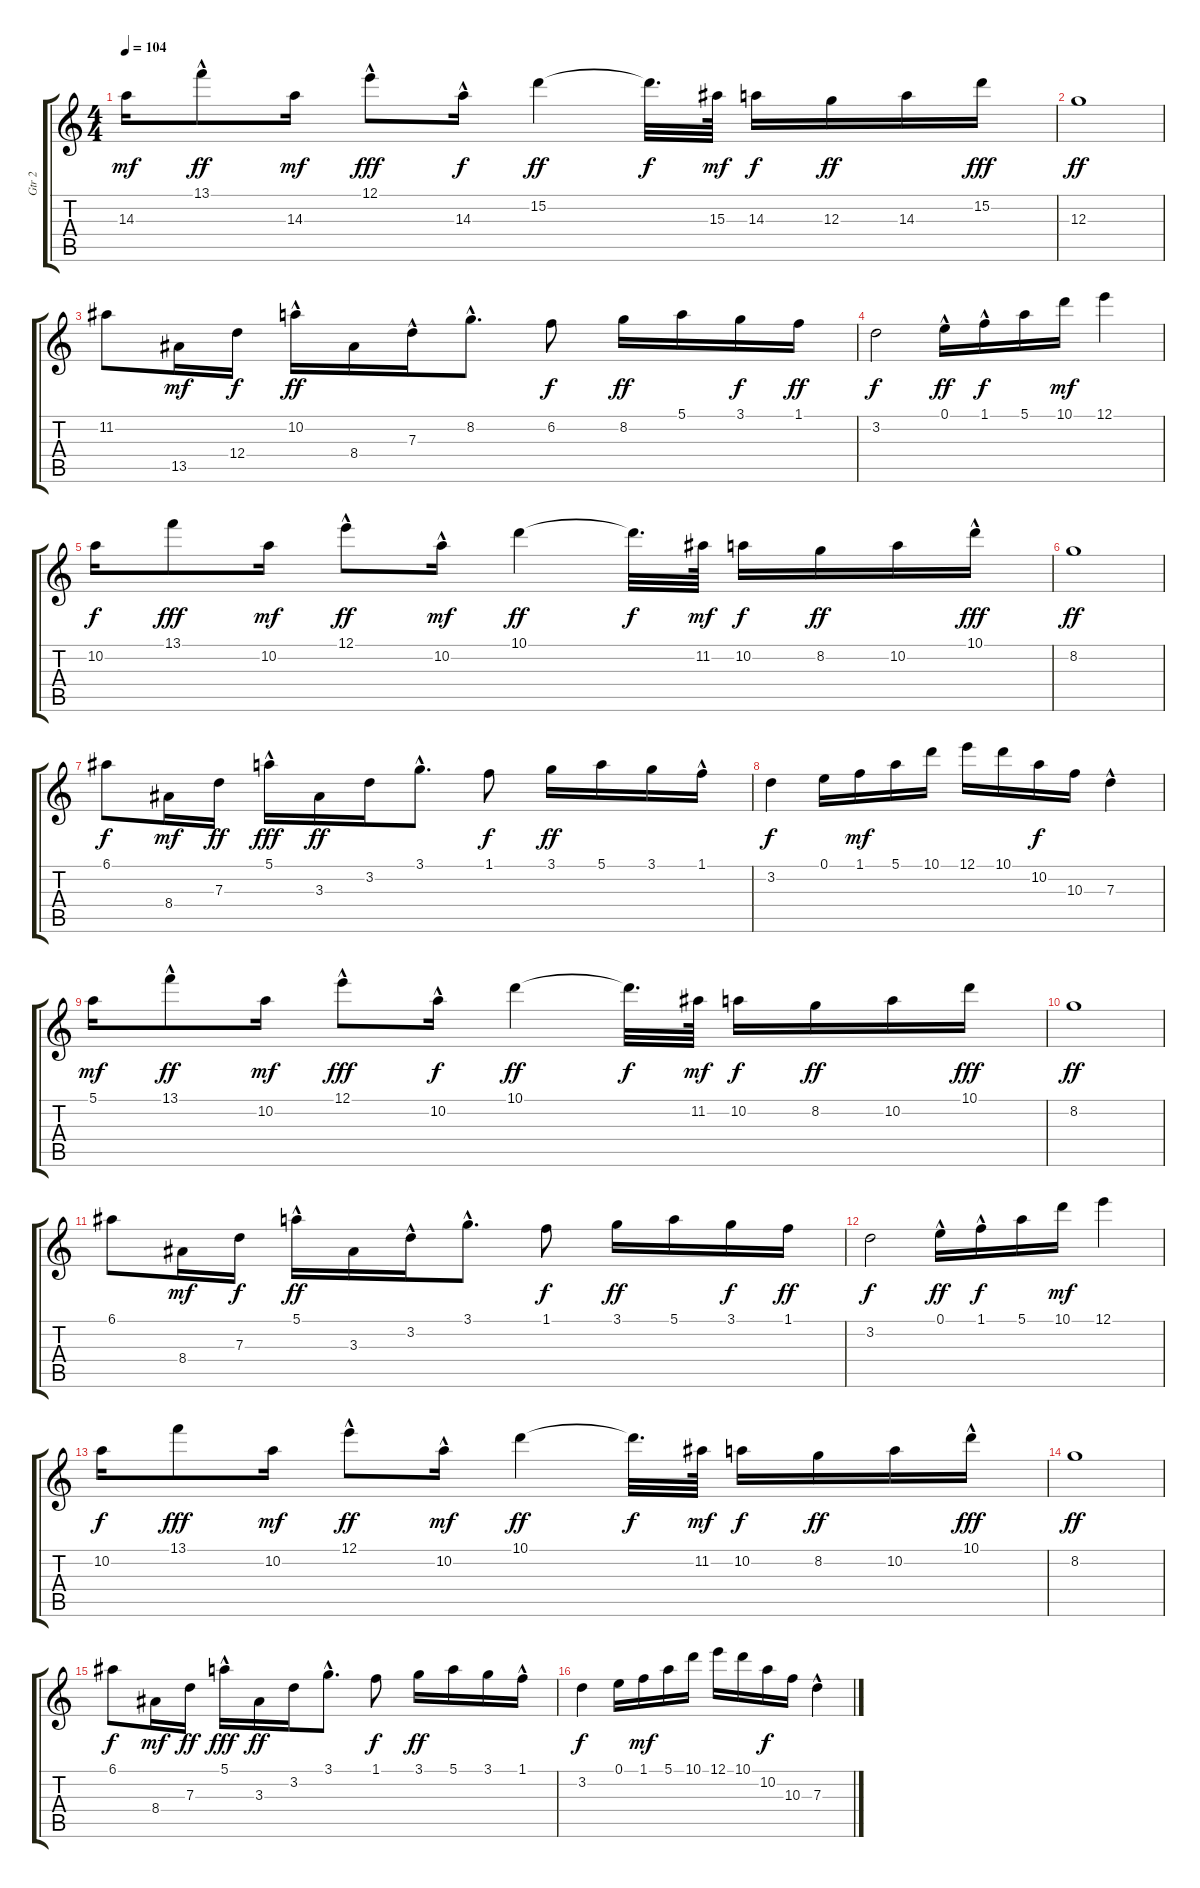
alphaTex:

\track ("Gtr 2" "Gtr 2") {instrument acousticguitarsteel}
\staff {score tabs}
\tuning (E4 B3 G3 D3 A2 E2) {hide}
\ts (4 4)
\tempo 104
\clef g2
\ks c
14.3.16{dy mf instrument acousticguitarsteel} 13.1{hac}.8{dy ff} 14.3.16{dy mf} 12.1{hac}.8{dy fff} 14.3{hac}.16{dy f} 15.2.4{dy ff} 15.2{t}.32{d dy f} 15.3.64{dy mf} 14.3.16{dy f} 12.3.16{dy ff} 14.3.16 15.2.16{dy fff} |
12.3.1{dy ff} |
11.2.8 13.5.16{dy mf} 12.4.16{dy f} 10.2{hac}.16{dy ff} 8.4.16 7.3{hac}.16 8.2{hac}.8{d} 6.2.8{dy f} 8.2.16{dy ff} 5.1.16 3.1.16{dy f} 1.1.16{dy ff} |
3.2.2{dy f} 0.1{hac}.16{dy ff} 1.1{hac}.16{dy f} 5.1.16 10.1.16{dy mf} 12.1.4 |
10.2.16{dy f} 13.1.8{dy fff} 10.2.16{dy mf} 12.1{hac}.8{dy ff} 10.2{hac}.16{dy mf} 10.1.4{dy ff} 10.1{t}.32{d dy f} 11.2.64{dy mf} 10.2.16{dy f} 8.2.16{dy ff} 10.2.16 10.1{hac}.16{dy fff} |
8.2.1{dy ff} |
6.1.8{dy f} 8.4.16{dy mf} 7.3.16{dy ff} 5.1{hac}.16{dy fff} 3.3.16{dy ff} 3.2.16 3.1{hac}.8{d} 1.1.8{dy f} 3.1.16{dy ff} 5.1.16 3.1.16 1.1{hac}.16 |
3.2.4{dy f} 0.1.16 1.1.16{dy mf} 5.1.16 10.1.16 12.1.16 10.1.16 10.2.16{dy f} 10.3.16 7.3{hac}.4 |
5.1.16{dy mf} 13.1{hac}.8{dy ff} 10.2.16{dy mf} 12.1{hac}.8{dy fff} 10.2{hac}.16{dy f} 10.1.4{dy ff} 10.1{t}.32{d dy f} 11.2.64{dy mf} 10.2.16{dy f} 8.2.16{dy ff} 10.2.16 10.1.16{dy fff} |
8.2.1{dy ff} |
6.1.8 8.4.16{dy mf} 7.3.16{dy f} 5.1{hac}.16{dy ff} 3.3.16 3.2{hac}.16 3.1{hac}.8{d} 1.1.8{dy f} 3.1.16{dy ff} 5.1.16 3.1.16{dy f} 1.1.16{dy ff} |
3.2.2{dy f} 0.1{hac}.16{dy ff} 1.1{hac}.16{dy f} 5.1.16 10.1.16{dy mf} 12.1.4 |
10.2.16{dy f} 13.1.8{dy fff} 10.2.16{dy mf} 12.1{hac}.8{dy ff} 10.2{hac}.16{dy mf} 10.1.4{dy ff} 10.1{t}.32{d dy f} 11.2.64{dy mf} 10.2.16{dy f} 8.2.16{dy ff} 10.2.16 10.1{hac}.16{dy fff} |
8.2.1{dy ff} |
6.1.8{dy f} 8.4.16{dy mf} 7.3.16{dy ff} 5.1{hac}.16{dy fff} 3.3.16{dy ff} 3.2.16 3.1{hac}.8{d} 1.1.8{dy f} 3.1.16{dy ff} 5.1.16 3.1.16 1.1{hac}.16 |
3.2.4{dy f} 0.1.16 1.1.16{dy mf} 5.1.16 10.1.16 12.1.16 10.1.16 10.2.16{dy f} 10.3.16 7.3{hac}.4
